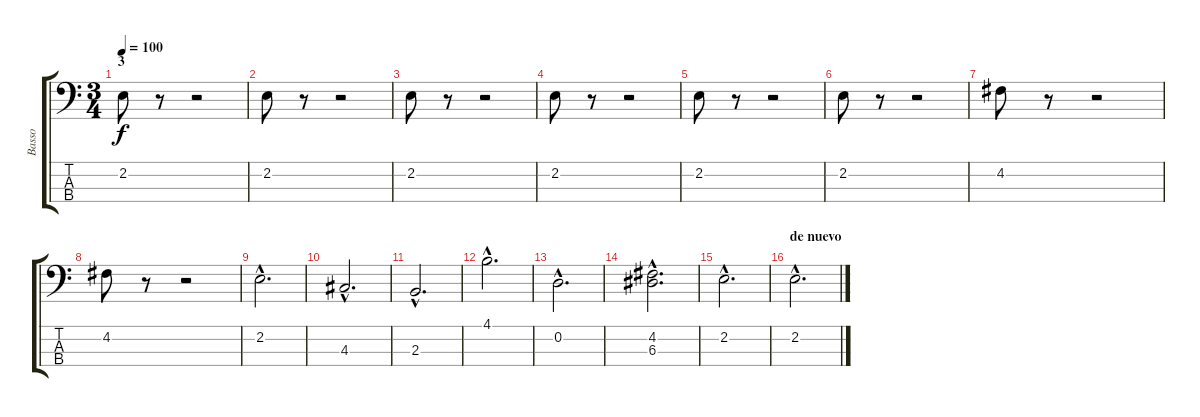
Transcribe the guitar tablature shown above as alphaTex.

\track ("Basso" "Basso") {instrument acousticbass}
\staff {score tabs}
\tuning (G2 D2 A1 D1) {hide}
\ts (3 4)
\section ("" "3")
\tempo 100
\clef f4
\ks c
2.2.8{dy f} r.8 r.2 |
2.2.8 r.8 r.2 |
2.2.8 r.8 r.2 |
2.2.8 r.8 r.2 |
2.2.8 r.8 r.2 |
2.2.8 r.8 r.2 |
4.2.8 r.8 r.2 |
4.2.8 r.8 r.2 |
2.2{hac}.2{d} |
4.3{hac}.2{d} |
2.3{hac}.2{d} |
4.1{hac}.2{d} |
0.2{hac}.2{d} |
(4.2{hac} 6.3{hac}).2{d} |
2.2{hac}.2{d} |
\section ("" "de nuevo")
2.2{hac}.2{d}
